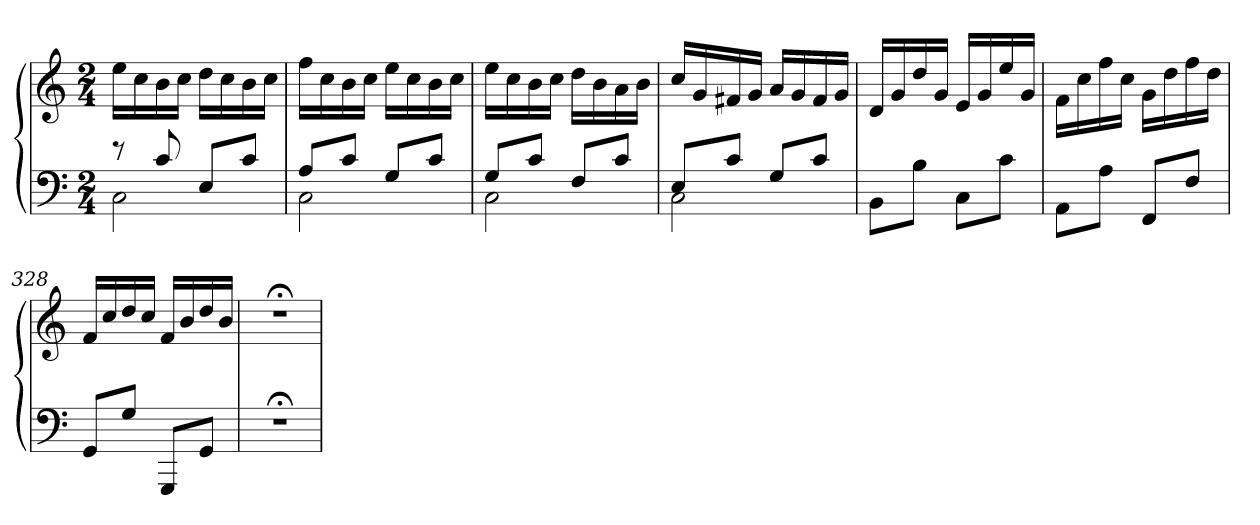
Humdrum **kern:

**kern	**kern
*part1	*part1
*staff2	*staff1
*clefF4	*clefG2
*k[]	*k[]
*C:	*C:
*M2/4	*M2/4
=	=
*^	*
8r	2C	16eeLL
.	.	16cc
8c	.	16b
.	.	16ccJJ
8EL	.	16ddLL
.	.	16cc
8cJ	.	16b
.	.	16ccJJ
=323	=323	=323
8AL	2C	16ffLL
.	.	16cc
8cJ	.	16b
.	.	16ccJJ
8GL	.	16eeLL
.	.	16cc
8cJ	.	16b
.	.	16ccJJ
=324	=324	=324
8GL	2C	16eeLL
.	.	16cc
8cJ	.	16b
.	.	16ccJJ
8FL	.	16ddLL
.	.	16b
8cJ	.	16a
.	.	16bJJ
=325	=325	=325
8EL	2C	16ccLL
.	.	16g
8cJ	.	16f#X
.	.	16gJJ
8GL	.	16aLL
.	.	16g
8cJ	.	16f#
.	.	16gJJ
*v	*v	*
=326	=326
8BBL	16dLL
.	16g
8BJ	16dd
.	16gJJ
8CL	16eLL
.	16g
8cJ	16ee
.	16gJJ
=327	=327
8AAL	16fLL
.	16cc
8AJ	16ff
.	16ccJJ
8FFL	16gLL
.	16dd
8FJ	16ff
.	16ddJJ
=328	=328
8GGL	16fLL
.	16cc
8GJ	16dd
.	16ccJJ
8GGGL	16fLL
.	16b
8GGJ	16dd
.	16bJJ
=329	=329
2r;<	2r;<
=	=
*-	*-
